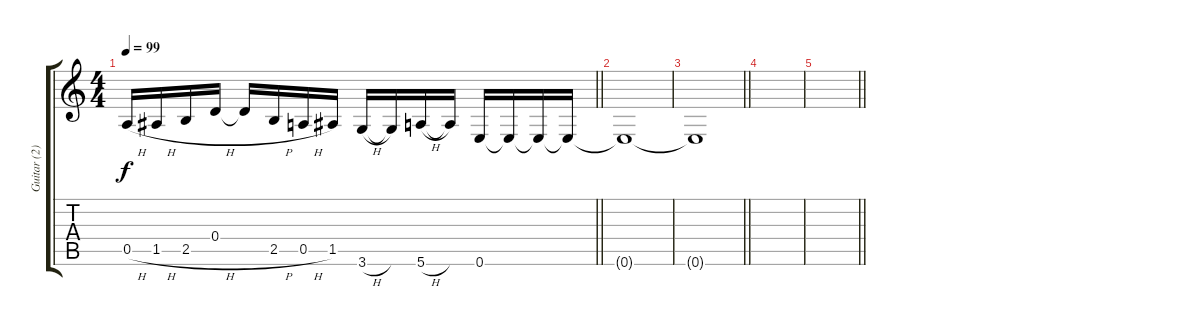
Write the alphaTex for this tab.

\track ("Guitar (2)" "Guitar (2)") {instrument acousticguitarnylon}
\staff {score tabs}
\tuning (E4 B3 G3 D3 A2 E2) {hide}
\ts (4 4)
\tempo 99
\clef g2
\barLineRight lightlight
\ks c
0.5{h}.16{dy f} 1.5{h}.16 2.5{h}.16 0.4.16 0.4{t}.16 2.5{h}.16 0.5{h}.16 1.5.16 3.6{h}.16 3.6{t}.16 5.6{h}.16 5.6{t}.16 0.6.16 0.6{t}.16 0.6{t}.16 0.6{t}.16 |
0.6{t}.1 |
\barLineRight lightlight
0.6{t}.1 |
|
\barLineRight lightlight
